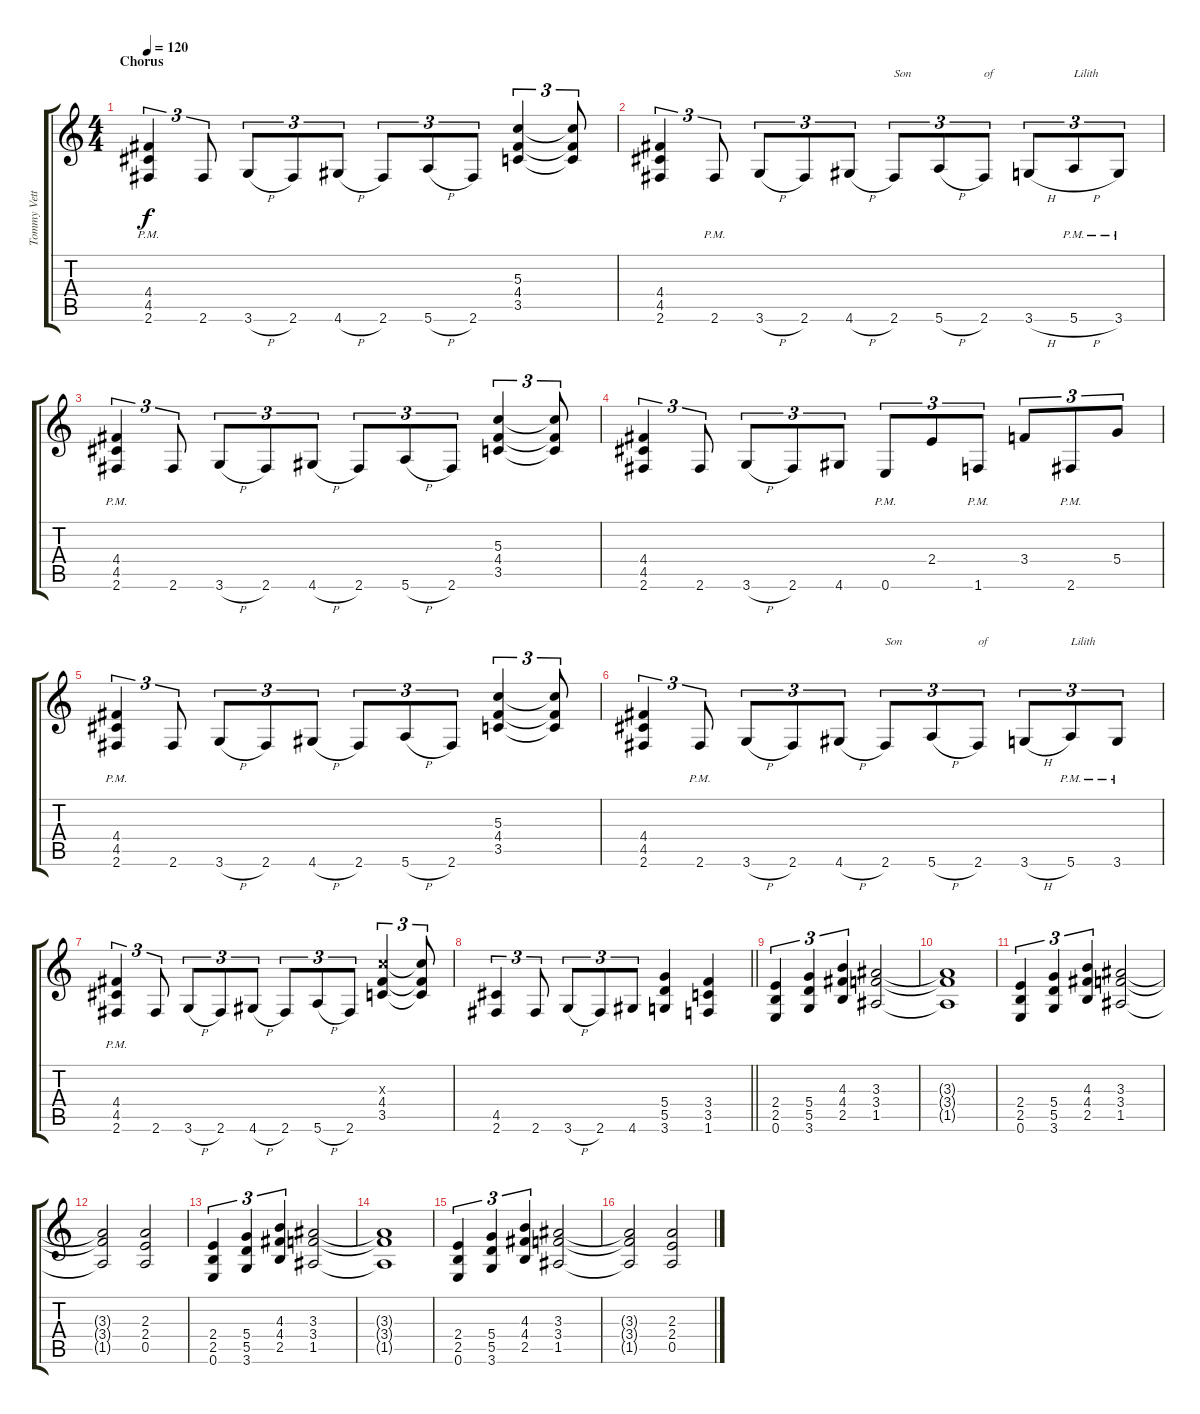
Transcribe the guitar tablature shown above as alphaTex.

\track ("Tommy Vetterli 2" "Tommy Vett") {instrument overdrivenguitar}
\staff {score tabs}
\tuning (E4 B3 G3 D3 A2 E2) {hide}
\ts (4 4)
\section ("" "Chorus")
\tempo 120
\clef g2
\ks c
(4.4{pm} 4.5 2.6).4{tu (3 2) dy f} 2.6.8{tu (3 2)} 3.6{h}.8{tu (3 2)} 2.6.8{tu (3 2)} 4.6{h}.8{tu (3 2)} 2.6.8{tu (3 2)} 5.6{h}.8{tu (3 2)} 2.6.8{tu (3 2)} (5.3 4.4 3.5).4{tu (3 2)} (5.3{t} 4.4{t} 3.5{t}).8{tu (3 2)} |
(4.4 4.5 2.6).4{tu (3 2)} 2.6{pm}.8{tu (3 2)} 3.6{h}.8{tu (3 2)} 2.6.8{tu (3 2)} 4.6{h}.8{tu (3 2)} 2.6.8{tu (3 2) txt "Son"} 5.6{h}.8{tu (3 2)} 2.6.8{tu (3 2) txt "of"} 3.6{h}.8{tu (3 2)} 5.6{h pm}.8{tu (3 2) txt "Lilith"} 3.6{pm}.8{tu (3 2)} |
(4.4{pm} 4.5 2.6).4{tu (3 2)} 2.6.8{tu (3 2)} 3.6{h}.8{tu (3 2)} 2.6.8{tu (3 2)} 4.6{h}.8{tu (3 2)} 2.6.8{tu (3 2)} 5.6{h}.8{tu (3 2)} 2.6.8{tu (3 2)} (5.3 4.4 3.5).4{tu (3 2)} (5.3{t} 4.4{t} 3.5{t}).8{tu (3 2)} |
(4.4 4.5 2.6).4{tu (3 2)} 2.6.8{tu (3 2)} 3.6{h}.8{tu (3 2)} 2.6.8{tu (3 2)} 4.6.8{tu (3 2)} 0.6{pm}.8{tu (3 2)} 2.4.8{tu (3 2)} 1.6{pm}.8{tu (3 2)} 3.4.8{tu (3 2)} 2.6{pm}.8{tu (3 2)} 5.4.8{tu (3 2)} |
(4.4{pm} 4.5 2.6).4{tu (3 2)} 2.6.8{tu (3 2)} 3.6{h}.8{tu (3 2)} 2.6.8{tu (3 2)} 4.6{h}.8{tu (3 2)} 2.6.8{tu (3 2)} 5.6{h}.8{tu (3 2)} 2.6.8{tu (3 2)} (5.3 4.4 3.5).4{tu (3 2)} (5.3{t} 4.4{t} 3.5{t}).8{tu (3 2)} |
(4.4 4.5 2.6).4{tu (3 2)} 2.6{pm}.8{tu (3 2)} 3.6{h}.8{tu (3 2)} 2.6.8{tu (3 2)} 4.6{h}.8{tu (3 2)} 2.6.8{tu (3 2) txt "Son"} 5.6{h}.8{tu (3 2)} 2.6.8{tu (3 2) txt "of"} 3.6{h}.8{tu (3 2)} 5.6{pm}.8{tu (3 2) txt "Lilith"} 3.6{pm}.8{tu (3 2)} |
(4.4{pm} 4.5 2.6).4{tu (3 2)} 2.6.8{tu (3 2)} 3.6{h}.8{tu (3 2)} 2.6.8{tu (3 2)} 4.6{h}.8{tu (3 2)} 2.6.8{tu (3 2)} 5.6{h}.8{tu (3 2)} 2.6.8{tu (3 2)} (5.3{x} 4.4 3.5).4{tu (3 2)} (5.3{t} 4.4{t} 3.5{t}).8{tu (3 2)} |
\barLineRight lightlight
(4.5 2.6).4{tu (3 2)} 2.6.8{tu (3 2)} 3.6{h}.8{tu (3 2)} 2.6.8{tu (3 2)} 4.6.8{tu (3 2)} (5.4 5.5 3.6).4 (3.4 3.5 1.6).4 |
(2.4 2.5 0.6).4{tu (3 2)} (5.4 5.5 3.6).4{tu (3 2)} (4.3 4.4 2.5).4{tu (3 2)} (3.3 3.4 1.5).2 |
(3.3{t} 3.4{t} 1.5{t}).1 |
(2.4 2.5 0.6).4{tu (3 2)} (5.4 5.5 3.6).4{tu (3 2)} (4.3 4.4 2.5).4{tu (3 2)} (3.3 3.4 1.5).2 |
(3.3{t} 3.4{t} 1.5{t}).2 (2.3 2.4 0.5).2 |
(2.4 2.5 0.6).4{tu (3 2)} (5.4 5.5 3.6).4{tu (3 2)} (4.3 4.4 2.5).4{tu (3 2)} (3.3 3.4 1.5).2 |
(3.3{t} 3.4{t} 1.5{t}).1 |
(2.4 2.5 0.6).4{tu (3 2)} (5.4 5.5 3.6).4{tu (3 2)} (4.3 4.4 2.5).4{tu (3 2)} (3.3 3.4 1.5).2 |
(3.3{t} 3.4{t} 1.5{t}).2 (2.3 2.4 0.5).2
